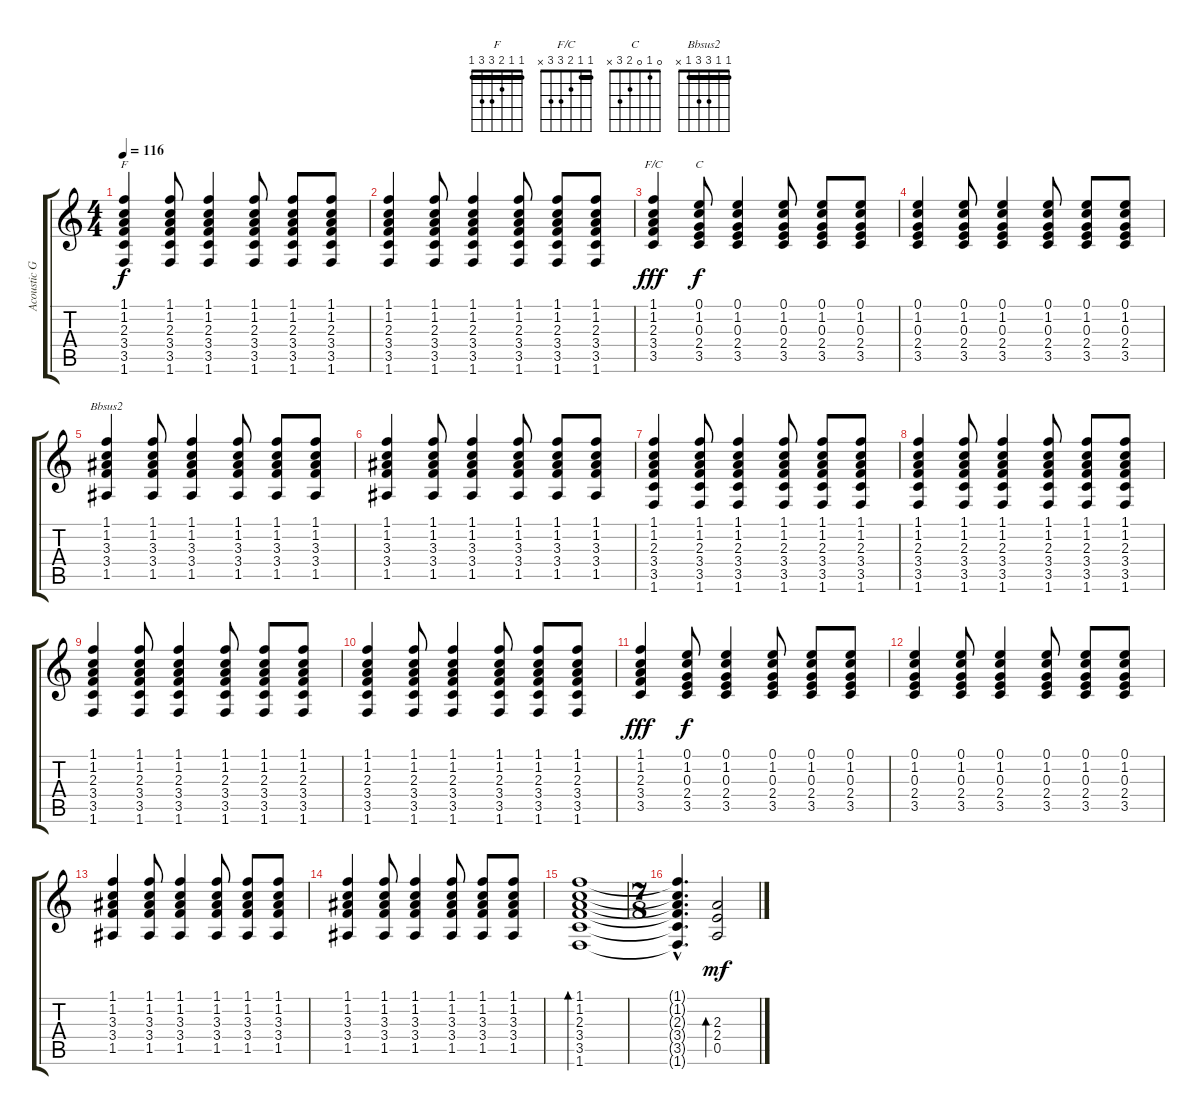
\track ("Acoustic Guitar" "Acoustic G") {instrument acousticguitarsteel}
\staff {score tabs}
\tuning (E4 B3 G3 D3 A2 E2) {hide}
\chord ("F" 1 1 2 3 3 1) {barre 1}
\chord ("F/C" 1 1 2 3 3 x) {barre 1}
\chord ("C" 0 1 0 2 3 x)
\chord ("Bbsus2" 1 1 3 3 1 x) {barre 1}
\ts (4 4)
\tempo 116
\clef g2
\ks c
(1.1 1.2 2.3 3.4 3.5 1.6).4{ch "F" dy f} (1.1 1.2 2.3 3.4 3.5 1.6).8 (1.1 1.2 2.3 3.4 3.5 1.6).4 (1.1 1.2 2.3 3.4 3.5 1.6).8 (1.1 1.2 2.3 3.4 3.5 1.6).8 (1.1 1.2 2.3 3.4 3.5 1.6).8 |
(1.1 1.2 2.3 3.4 3.5 1.6).4 (1.1 1.2 2.3 3.4 3.5 1.6).8 (1.1 1.2 2.3 3.4 3.5 1.6).4 (1.1 1.2 2.3 3.4 3.5 1.6).8 (1.1 1.2 2.3 3.4 3.5 1.6).8 (1.1 1.2 2.3 3.4 3.5 1.6).8 |
(1.1 1.2 2.3 3.4 3.5).4{ch "F/C" dy fff} (0.1 1.2 0.3 2.4 3.5).8{ch "C" dy f} (0.1 1.2 0.3 2.4 3.5).4 (0.1 1.2 0.3 2.4 3.5).8 (0.1 1.2 0.3 2.4 3.5).8 (0.1 1.2 0.3 2.4 3.5).8 |
(0.1 1.2 0.3 2.4 3.5).4 (0.1 1.2 0.3 2.4 3.5).8 (0.1 1.2 0.3 2.4 3.5).4 (0.1 1.2 0.3 2.4 3.5).8 (0.1 1.2 0.3 2.4 3.5).8 (0.1 1.2 0.3 2.4 3.5).8 |
(1.1 1.2 3.3 3.4 1.5).4{ch "Bbsus2"} (1.1 1.2 3.3 3.4 1.5).8 (1.1 1.2 3.3 3.4 1.5).4 (1.1 1.2 3.3 3.4 1.5).8 (1.1 1.2 3.3 3.4 1.5).8 (1.1 1.2 3.3 3.4 1.5).8 |
(1.1 1.2 3.3 3.4 1.5).4 (1.1 1.2 3.3 3.4 1.5).8 (1.1 1.2 3.3 3.4 1.5).4 (1.1 1.2 3.3 3.4 1.5).8 (1.1 1.2 3.3 3.4 1.5).8 (1.1 1.2 3.3 3.4 1.5).8 |
(1.1 1.2 2.3 3.4 3.5 1.6).4 (1.1 1.2 2.3 3.4 3.5 1.6).8 (1.1 1.2 2.3 3.4 3.5 1.6).4 (1.1 1.2 2.3 3.4 3.5 1.6).8 (1.1 1.2 2.3 3.4 3.5 1.6).8 (1.1 1.2 2.3 3.4 3.5 1.6).8 |
(1.1 1.2 2.3 3.4 3.5 1.6).4 (1.1 1.2 2.3 3.4 3.5 1.6).8 (1.1 1.2 2.3 3.4 3.5 1.6).4 (1.1 1.2 2.3 3.4 3.5 1.6).8 (1.1 1.2 2.3 3.4 3.5 1.6).8 (1.1 1.2 2.3 3.4 3.5 1.6).8 |
(1.1 1.2 2.3 3.4 3.5 1.6).4 (1.1 1.2 2.3 3.4 3.5 1.6).8 (1.1 1.2 2.3 3.4 3.5 1.6).4 (1.1 1.2 2.3 3.4 3.5 1.6).8 (1.1 1.2 2.3 3.4 3.5 1.6).8 (1.1 1.2 2.3 3.4 3.5 1.6).8 |
(1.1 1.2 2.3 3.4 3.5 1.6).4 (1.1 1.2 2.3 3.4 3.5 1.6).8 (1.1 1.2 2.3 3.4 3.5 1.6).4 (1.1 1.2 2.3 3.4 3.5 1.6).8 (1.1 1.2 2.3 3.4 3.5 1.6).8 (1.1 1.2 2.3 3.4 3.5 1.6).8 |
(1.1 1.2 2.3 3.4 3.5).4{dy fff} (0.1 1.2 0.3 2.4 3.5).8{dy f} (0.1 1.2 0.3 2.4 3.5).4 (0.1 1.2 0.3 2.4 3.5).8 (0.1 1.2 0.3 2.4 3.5).8 (0.1 1.2 0.3 2.4 3.5).8 |
(0.1 1.2 0.3 2.4 3.5).4 (0.1 1.2 0.3 2.4 3.5).8 (0.1 1.2 0.3 2.4 3.5).4 (0.1 1.2 0.3 2.4 3.5).8 (0.1 1.2 0.3 2.4 3.5).8 (0.1 1.2 0.3 2.4 3.5).8 |
(1.1 1.2 3.3 3.4 1.5).4 (1.1 1.2 3.3 3.4 1.5).8 (1.1 1.2 3.3 3.4 1.5).4 (1.1 1.2 3.3 3.4 1.5).8 (1.1 1.2 3.3 3.4 1.5).8 (1.1 1.2 3.3 3.4 1.5).8 |
(1.1 1.2 3.3 3.4 1.5).4 (1.1 1.2 3.3 3.4 1.5).8 (1.1 1.2 3.3 3.4 1.5).4 (1.1 1.2 3.3 3.4 1.5).8 (1.1 1.2 3.3 3.4 1.5).8 (1.1 1.2 3.3 3.4 1.5).8 |
(1.1 1.2 2.3 3.4 3.5 1.6).1{bd 60} |
\ts (7 8)
(1.1{hac t} 1.2{hac t} 2.3{hac t} 3.4{hac t} 3.5{hac t} 1.6{hac t}).4{d} (2.3 2.4 0.5).2{bd 60 dy mf volume 13}
